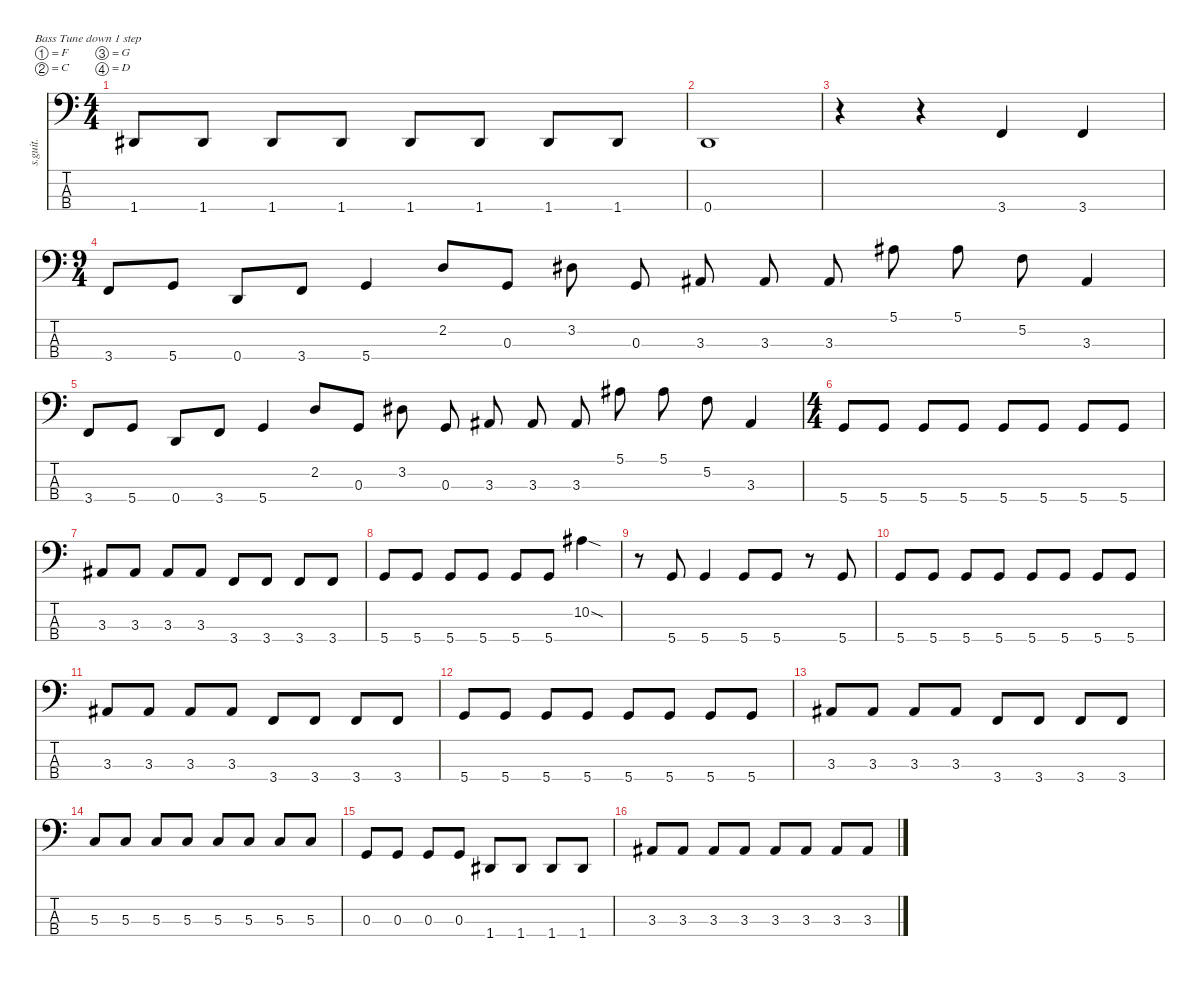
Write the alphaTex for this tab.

\defaultSystemsLayout 4
\hideDynamics
\bracketExtendMode nobrackets
\track ("A Nameless Ghoul - Bass" "s.guit.") {instrument electricbasspick}
\staff {score tabs}
\tuning (F2 C2 G1 D1)
\ts (4 4)
\tempo (130 hide)
\clef f4
\ks c
1.4{acc #}.8{dy f} 1.4{acc #}.8 1.4{acc #}.8 1.4{acc #}.8 1.4{acc #}.8 1.4{acc #}.8 1.4{acc #}.8 1.4{acc #}.8 |
0.4.1 |
r.4 r.4 3.4.4 3.4.4 |
\ts (9 4)
\beaming (8 2 2 2 2)
3.4.8 5.4.8 0.4.8 3.4.8 5.4.4 2.2.8 0.3.8 3.2{acc #}.8 0.3.8 3.3{acc #}.8 3.3{acc #}.8 3.3{acc #}.8 5.1{acc #}.8 5.1{acc #}.8 5.2.8 3.3{acc #}.4 |
3.4.8 5.4.8 0.4.8 3.4.8 5.4.4 2.2.8 0.3.8 3.2{acc #}.8 0.3.8 3.3{acc #}.8 3.3{acc #}.8 3.3{acc #}.8 5.1{acc #}.8 5.1{acc #}.8 5.2.8 3.3{acc #}.4 |
\ts (4 4)
\beaming (8 2 2 2 2)
5.4.8 5.4.8 5.4.8 5.4.8 5.4.8 5.4.8 5.4.8 5.4.8 |
3.3{acc #}.8 3.3{acc #}.8 3.3{acc #}.8 3.3{acc #}.8 3.4.8 3.4.8 3.4.8 3.4.8 |
5.4.8 5.4.8 5.4.8 5.4.8 5.4.8 5.4.8 10.2{sod acc #}.4 |
r.8 5.4.8 5.4.4 5.4.8 5.4.8 r.8 5.4.8 |
5.4.8 5.4.8 5.4.8 5.4.8 5.4.8 5.4.8 5.4.8 5.4.8 |
3.3{acc #}.8 3.3{acc #}.8 3.3{acc #}.8 3.3{acc #}.8 3.4.8 3.4.8 3.4.8 3.4.8 |
5.4.8 5.4.8 5.4.8 5.4.8 5.4.8 5.4.8 5.4.8 5.4.8 |
3.3{acc #}.8 3.3{acc #}.8 3.3{acc #}.8 3.3{acc #}.8 3.4.8 3.4.8 3.4.8 3.4.8 |
5.3.8 5.3.8 5.3.8 5.3.8 5.3.8 5.3.8 5.3.8 5.3.8 |
0.3.8 0.3.8 0.3.8 0.3.8 1.4{acc #}.8 1.4{acc #}.8 1.4{acc #}.8 1.4{acc #}.8 |
3.3{acc #}.8 3.3{acc #}.8 3.3{acc #}.8 3.3{acc #}.8 3.3{acc #}.8 3.3{acc #}.8 3.3{acc #}.8 3.3{acc #}.8
